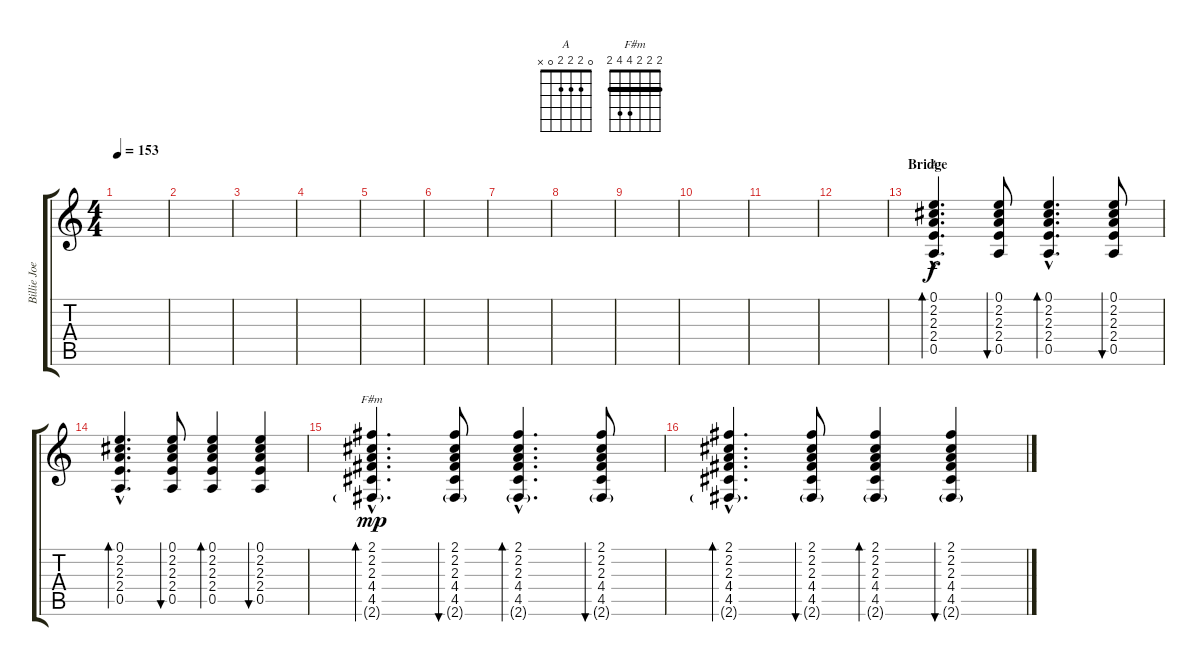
\track ("Billie Joe Armstrong (Acoustic Guitar 2)" "Billie Joe") {instrument acousticguitarsteel}
\staff {score tabs}
\tuning (E4 B3 G3 D3 A2 E2) {hide}
\chord ("A" 0 2 2 2 0 x)
\chord ("F#m" 2 2 2 4 4 2) {barre 2}
\ts (4 4)
\tempo 153
\clef g2
\ks c
|
|
|
|
|
|
|
|
|
|
|
|
\section ("" "Bridge")
(0.1{hac} 2.2{hac} 2.3{hac} 2.4{hac} 0.5{hac}).4{d bd 60 ch "A" dy f} (0.1 2.2 2.3 2.4 0.5).8{bu 60} (0.1{hac} 2.2{hac} 2.3{hac} 2.4{hac} 0.5{hac}).4{d bd 60} (0.1 2.2 2.3 2.4 0.5).8{bu 60} |
(0.1{hac} 2.2{hac} 2.3{hac} 2.4{hac} 0.5{hac}).4{d bd 60} (0.1 2.2 2.3 2.4 0.5).8{bu 60} (0.1 2.2 2.3 2.4 0.5).4{bd 60} (0.1 2.2 2.3 2.4 0.5).4{bu 60} |
(2.1{hac} 2.2{hac} 2.3{hac} 4.4{hac} 4.5{hac} 2.6{g hac}).4{d bd 60 ch "F#m" dy mp} (2.1 2.2 2.3 4.4 4.5 2.6{g}).8{bu 60} (2.1{hac} 2.2{hac} 2.3{hac} 4.4{hac} 4.5{hac} 2.6{g hac}).4{d bd 60} (2.1 2.2 2.3 4.4 4.5 2.6{g}).8{bu 60} |
(2.1{hac} 2.2{hac} 2.3{hac} 4.4{hac} 4.5{hac} 2.6{g hac}).4{d bd 60} (2.1 2.2 2.3 4.4 4.5 2.6{g}).8{bu 60} (2.1 2.2 2.3 4.4 4.5 2.6{g}).4{bd 60} (2.1 2.2 2.3 4.4 4.5 2.6{g}).4{bu 60}
